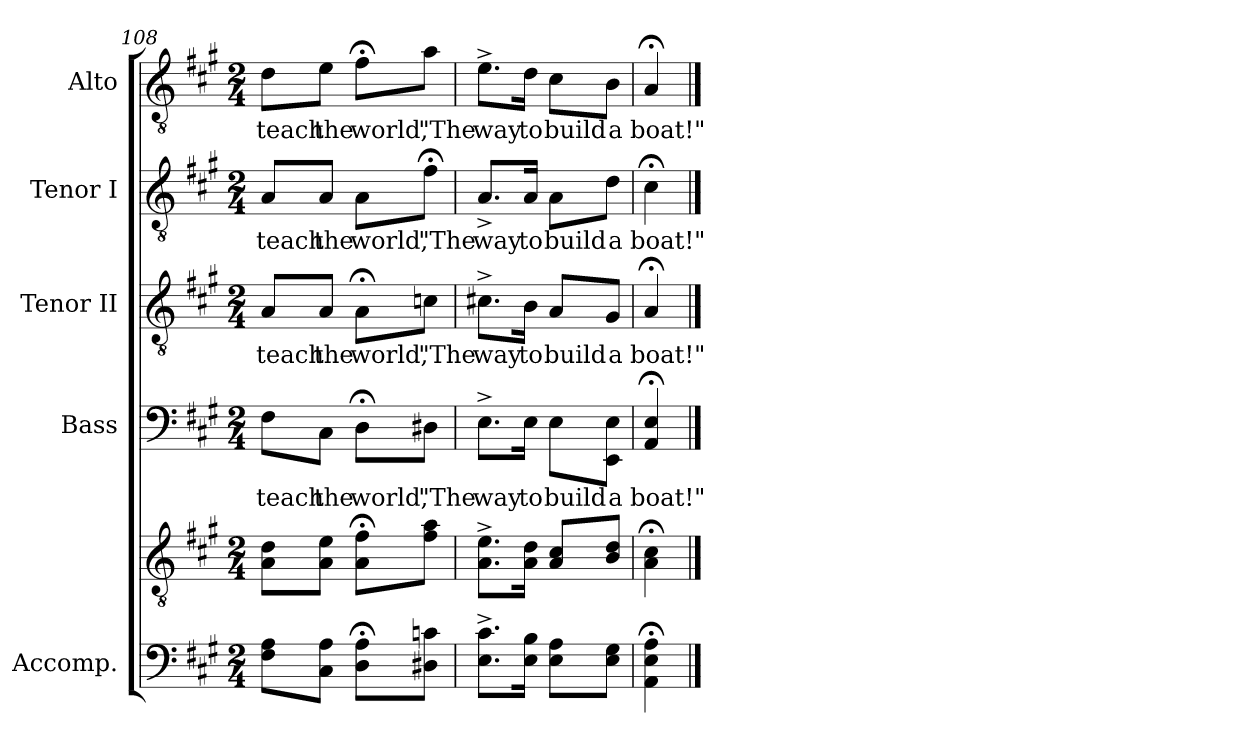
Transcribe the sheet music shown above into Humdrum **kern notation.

**kern	**kern	**kern	**text	**kern	**text	**kern	**text	**kern	**text
*part5	*part5	*part4	*part4	*part3	*part3	*part2	*part2	*part1	*part1
*staff6	*staff5	*staff4	*staff4	*staff3	*staff3	*staff2	*staff2	*staff1	*staff1
*I"Accomp.	*	*I"Bass	*	*I"Tenor II	*	*I"Tenor I	*	*I"Alto	*
*	*	*I'B	*	*I'T II	*	*I'T I	*	*I'A	*
*clefF4	*clefGv2	*clefF4	*	*clefGv2	*	*clefGv2	*	*clefGv2	*
*k[f#c#g#]	*k[f#c#g#]	*k[f#c#g#]	*	*k[f#c#g#]	*	*k[f#c#g#]	*	*k[f#c#g#]	*
*A:	*A:	*A:	*	*A:	*	*A:	*	*A:	*
*M2/4	*M2/4	*M2/4	*	*M2/4	*	*M2/4	*	*M2/4	*
=108	=108	=108	=108	=108	=108	=108	=108	=108	=108
!	!	!	!LO:LY:b	!	!LO:LY:b	!	!LO:LY:b	!	!LO:LY:b
8F# 8AL	8A 8dL	8F#\L	teach	8A/L	teach	8A/L	teach	8d\L	teach
!	!	!	!LO:LY:b	!	!LO:LY:b	!	!LO:LY:b	!	!LO:LY:b
8C# 8AJ	8A 8eJ	8C#\J	the	8A/J	the	8A/J	the	8e\J	the
!	!	!	!LO:LY:b	!	!LO:LY:b	!	!LO:LY:b	!	!LO:LY:b
8D;< 8A;<L	8A;< 8f#;<L	8D;<\L	world,	8A;<\L	world,	8A\L	world,	8f#;<\L	world,
!	!	!	!LO:LY:b	!	!LO:LY:b	!	!LO:LY:b	!	!LO:LY:b
8D#X 8cnJ	8f# 8aJ	8D#X\J	"The	8cn\J	"The	8f#;<\J	"The	8a\J	"The
=109	=109	=109	=109	=109	=109	=109	=109	=109	=109
!	!	!	!LO:LY:b	!	!LO:LY:b	!	!LO:LY:b	!	!LO:LY:b
8.E^ 8.c#^L	8.A^ 8.e^L	8.E^\L	way	8.c#X^\L	way	8.A^/L	way	8.e^\L	way
!	!	!	!LO:LY:b	!	!LO:LY:b	!	!LO:LY:b	!	!LO:LY:b
16E 16BJ	16A 16dJ	16E\Jk	to	16B\Jk	to	16A/Jk	to	16d\Jk	to
!	!	!	!LO:LY:b	!	!LO:LY:b	!	!LO:LY:b	!	!LO:LY:b
8E 8AL	8A 8c#L	8E\L	build	8A/L	build	8A\L	build	8c#\L	build
!	!	!	!LO:LY:b	!	!LO:LY:b	!	!LO:LY:b	!	!LO:LY:b
8E 8G#J	8B/ 8d/J	8EE\ 8E\J	a	8G#/J	a	8d\J	a	8B\J	a
=110	=110	=110	=110	=110	=110	=110	=110	=110	=110
!	!	!	!LO:LY:b	!	!LO:LY:b	!	!LO:LY:b	!	!LO:LY:b
4AA;< 4E;< 4A;<	4A;< 4c#;<	4AA;< 4E;<	boat!"	4A;<	boat!"	4c#;<	boat!"	4A;<	boat!"
==	==	==	==	==	==	==	==	==	==
*-	*-	*-	*-	*-	*-	*-	*-	*-	*-
